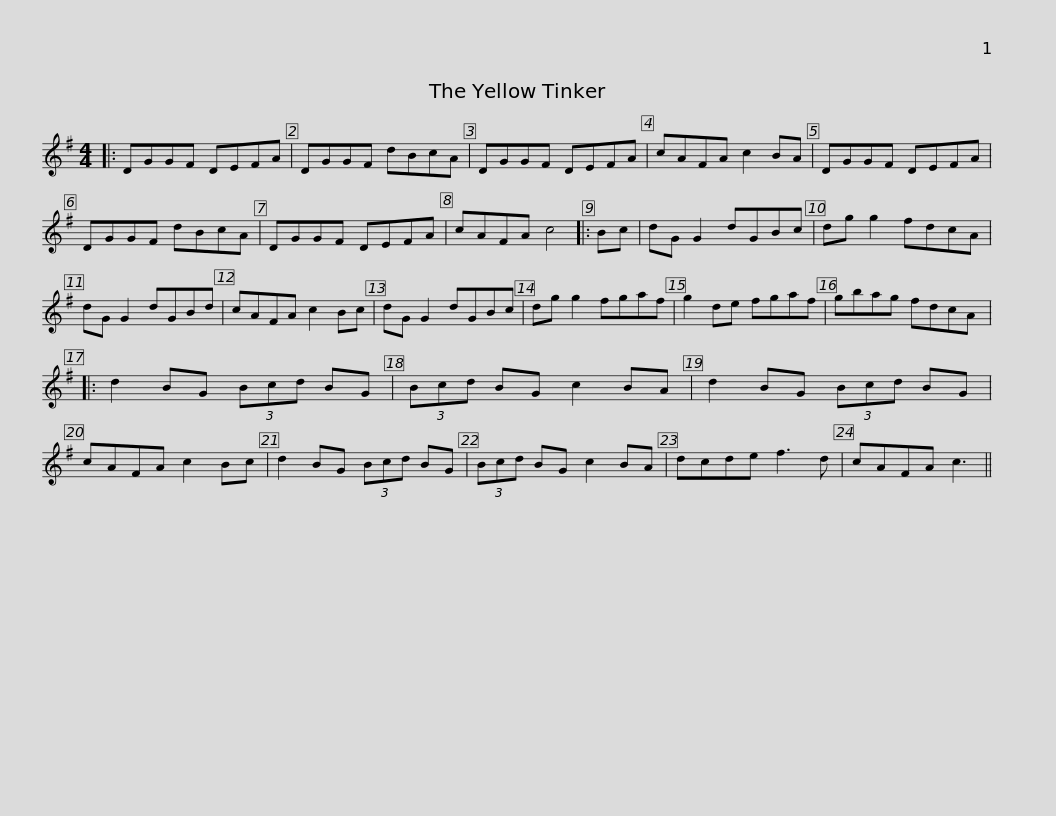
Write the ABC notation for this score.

X:1
L:1/8
M:4/4
I:linebreak $
K:G
V:1 treble
V:1
|: DGGF DEFA | DGGF dBcA | DGGF DEFA | cAFA c2 BA | DGGF DEFA |$ %5
 DGGF dBcA | DGGF DEFA | cAFA c4 |: Bc | dG G2 dGBc | %10
 dg g2 fdcA | dG G2 dGBd |$ cAFA c2 Bc | dG G2 dGBc | dg g2 fgaf | %15
 g2 de fgaf | gbag fdcA |: d2 BG (3Bcd BG |$ (3Bcd BG c2 BA | d2 BG (3Bcd BG | %20
 cAFA c2 Bc | d2 BG (3Bcd BG | (3Bcd BG c2 BA | dcde f3 d |$ cAFA c3 || %25
